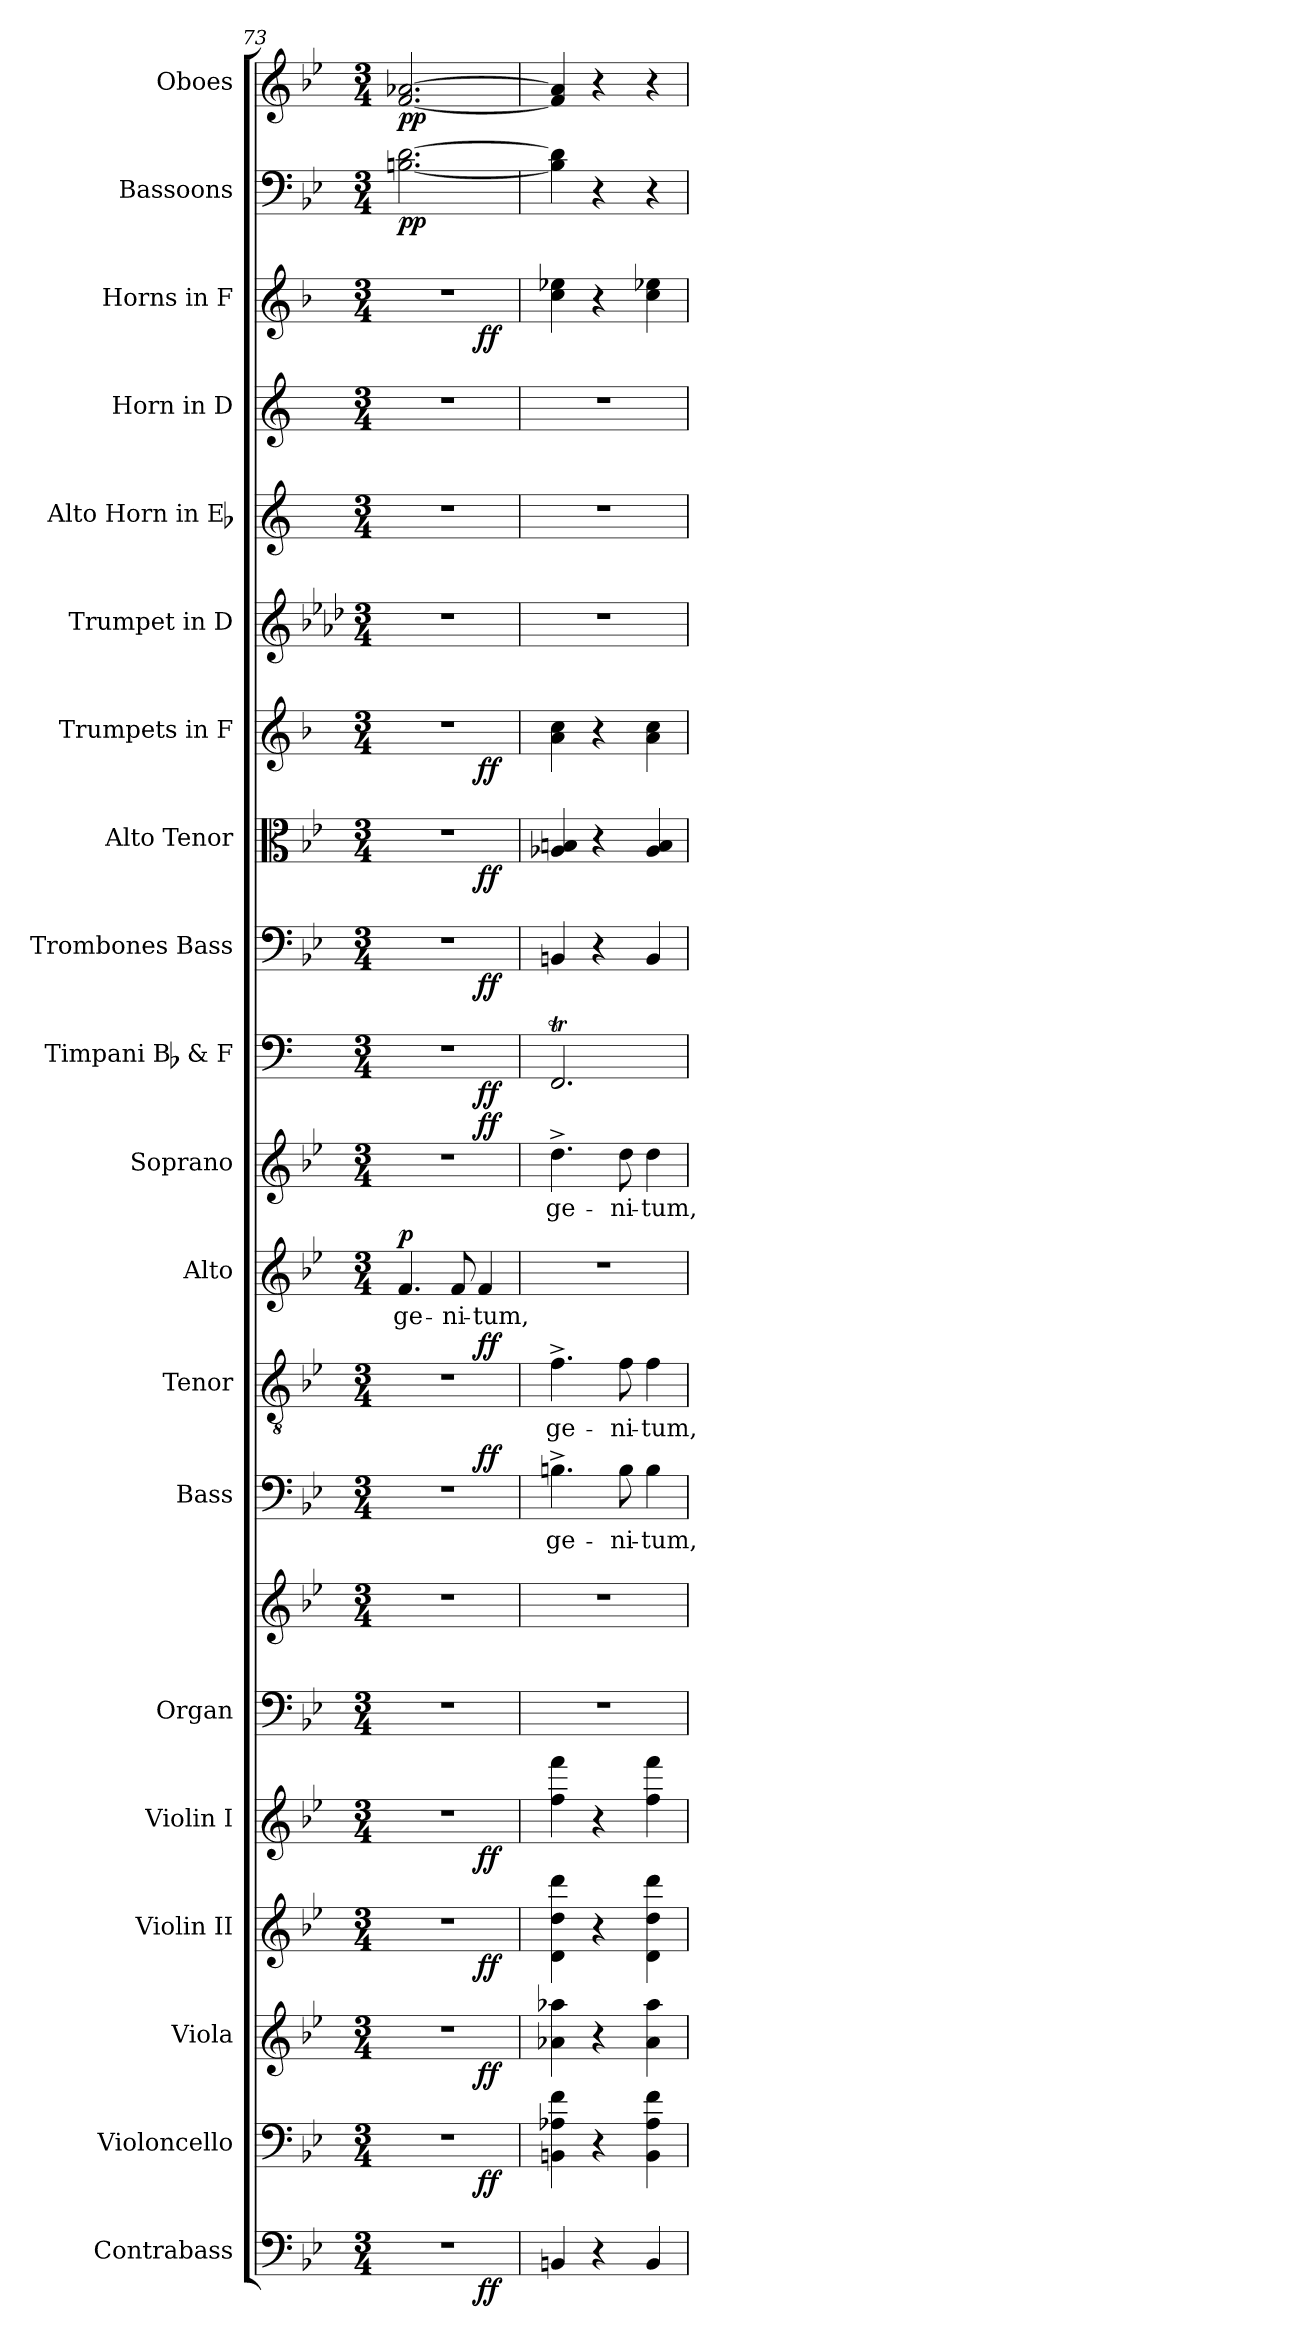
**kern	**dynam	**kern	**dynam	**kern	**dynam	**kern	**dynam	**kern	**dynam	**kern	**kern	**kern	**text	**dynam	**kern	**text	**dynam	**kern	**text	**dynam	**kern	**text	**dynam	**kern	**dynam	**kern	**dynam	**kern	**dynam	**kern	**dynam	**kern	**kern	**kern	**kern	**dynam	**kern	**dynam	**kern	**dynam
*part20	*part20	*part19	*part19	*part18	*part18	*part17	*part17	*part16	*part16	*part15	*part15	*part14	*part14	*part14	*part13	*part13	*part13	*part12	*part12	*part12	*part11	*part11	*part11	*part10	*part10	*part9	*part9	*part8	*part8	*part7	*part7	*part6	*part5	*part4	*part3	*part3	*part2	*part2	*part1	*part1
*staff21	*staff21	*staff20	*staff20	*staff19	*staff19	*staff18	*staff18	*staff17	*staff17	*staff16	*staff15	*staff14	*staff14	*staff14	*staff13	*staff13	*staff13	*staff12	*staff12	*staff12	*staff11	*staff11	*staff11	*staff10	*staff10	*staff9	*staff9	*staff8	*staff8	*staff7	*staff7	*staff6	*staff5	*staff4	*staff3	*staff3	*staff2	*staff2	*staff1	*staff1
*I"Contrabass	*	*I"Violoncello	*	*I"Viola	*	*I"Violin II	*	*I"Violin I	*	*I"Organ	*	*I"Bass	*	*	*I"Tenor	*	*	*I"Alto	*	*	*I"Soprano	*	*	*I"Timpani Bb & F	*	*I"Trombones  Bass	*	*I"Alto Tenor	*	*I"Trumpets in F	*	*I"Trumpet in D	*I"Alto Horn in Eb	*I"Horn in D	*I"Horns in F	*	*I"Bassoons	*	*I"Oboes	*
*I'Cb.	*	*I'Vc.	*	*I'Vla.	*	*I'Vln. II	*	*I'Vln. I	*	*I'Org.	*	*I'B.	*	*	*I'T.	*	*	*I'A.	*	*	*I'S.	*	*	*I'Timp.	*	*	*	*	*	*	*	*	*	*	*I'Hn.	*	*I'Bsn.	*	*I'Ob.	*
*clefF4	*	*clefF4	*	*clefG2	*	*clefG2	*	*clefG2	*	*clefF4	*clefG2	*clefF4	*	*	*clefGv2	*	*	*clefG2	*	*	*clefG2	*	*	*clefF4	*	*clefF4	*	*clefC3	*	*clefG2	*	*clefG2	*clefG2	*clefG2	*clefG2	*	*clefF4	*	*clefG2	*
*ITrd7c12	*	*	*	*	*	*	*	*	*	*	*	*	*	*	*ITrd7c12	*	*	*	*	*	*	*	*	*	*	*	*	*	*	*ITrd4c7	*	*ITrd-1c-2	*ITrd5c8	*ITrd6c10	*ITrd4c7	*	*	*	*	*
*k[b-e-]	*	*k[b-e-]	*	*k[b-e-]	*	*k[b-e-]	*	*k[b-e-]	*	*k[b-e-]	*k[b-e-]	*k[b-e-]	*	*	*k[b-e-]	*	*	*k[b-e-]	*	*	*k[b-e-]	*	*	*k[]	*	*k[b-e-]	*	*k[b-e-]	*	*k[b-e-]	*	*k[b-e-]	*k[f#c#g#d#]	*k[f#c#]	*k[b-e-]	*	*k[b-e-]	*	*k[b-e-]	*
*B-:	*	*B-:	*	*B-:	*	*B-:	*	*B-:	*	*B-:	*B-:	*B-:	*	*	*B-:	*	*	*B-:	*	*	*B-:	*	*	*C:	*	*B-:	*	*B-:	*	*B-:	*	*B-:	*E:	*D:	*B-:	*	*B-:	*	*B-:	*
*M3/4	*	*M3/4	*	*M3/4	*	*M3/4	*	*M3/4	*	*M3/4	*M3/4	*M3/4	*	*	*M3/4	*	*	*M3/4	*	*	*M3/4	*	*	*M3/4	*	*M3/4	*	*M3/4	*	*M3/4	*	*M3/4	*M3/4	*M3/4	*M3/4	*	*M3/4	*	*M3/4	*
=73	=73	=73	=73	=73	=73	=73	=73	=73	=73	=73	=73	=73	=73	=73	=73	=73	=73	=73	=73	=73	=73	=73	=73	=73	=73	=73	=73	=73	=73	=73	=73	=73	=73	=73	=73	=73	=73	=73	=73	=73
!LO:N:vis=1	!	!LO:N:vis=1	!	!LO:N:vis=1	!	!LO:N:vis=1	!	!LO:N:vis=1	!	!LO:N:vis=1	!LO:N:vis=1	!LO:N:vis=1	!	!	!LO:N:vis=1	!	!	!	!	!	!	!	!	!	!	!	!	!	!	!	!	!	!	!	!	!	!	!	!	!
!	!	!	!	!	!	!	!	!	!	!	!	!	!	!	!	!	!	!	!LO:LY:b:color=#000000	!	!LO:N:vis=1	!	!	!LO:N:vis=1	!	!LO:N:vis=1	!	!LO:N:vis=1	!	!LO:N:vis=1	!	!LO:N:vis=1	!LO:N:vis=1	!LO:N:vis=1	!LO:N:vis=1	!	!	!	!	!
*^	*	*^	*	*^	*	*^	*	*^	*	*	*	*^	*	*	*^	*	*	*	*	*	*^	*	*	*^	*	*^	*	*^	*	*^	*	*	*	*	*^	*	*	*	*	*
2.r	2ryy	.	2.r	2ryy	.	2.r	2ryy	.	2.r	2ryy	.	2.r	2ryy	.	2.r	2.r	2.r	2ryy	.	.	2.r	2ryy	.	.	4.fi/	ge-	p	2.r	2ryy	.	.	2.r	2ryy	.	2.r	2ryy	.	2.r	2ryy	.	2.r	2ryy	.	2.r	2.r	2.r	2.r	2ryy	.	[2.Bni\ [2.di	pp	[2.fi/ [2.a-Xi	pp
!	!	!	!	!	!	!	!	!	!	!	!	!	!	!	!	!	!	!	!	!	!	!	!	!	!	!LO:LY:b:color=#000000	!	!	!	!	!	!	!	!	!	!	!	!	!	!	!	!	!	!	!	!	!	!	!	!	!	!	!
.	.	.	.	.	.	.	.	.	.	.	.	.	.	.	.	.	.	.	.	.	.	.	.	.	8fi/	-ni-	.	.	.	.	.	.	.	.	.	.	.	.	.	.	.	.	.	.	.	.	.	.	.	.	.	.	.
!	!	!	!	!	!	!	!	!	!	!	!	!	!	!	!	!	!	!	!	!	!	!	!	!	!	!LO:LY:b:color=#000000	!	!	!	!	!	!	!	!	!	!	!	!	!	!	!	!	!	!	!	!	!	!	!	!	!	!	!
.	4ryy	ff	.	4ryy	ff	.	4ryy	ff	.	4ryy	ff	.	4ryy	ff	.	.	.	4ryy	.	ff	.	4ryy	.	ff	4fi/	-tum,	.	.	4ryy	.	ff	.	4ryy	ff	.	4ryy	ff	.	4ryy	ff	.	4ryy	ff	.	.	.	.	4ryy	ff	.	.	.	.
=74	=74	=74	=74	=74	=74	=74	=74	=74	=74	=74	=74	=74	=74	=74	=74	=74	=74	=74	=74	=74	=74	=74	=74	=74	=74	=74	=74	=74	=74	=74	=74	=74	=74	=74	=74	=74	=74	=74	=74	=74	=74	=74	=74	=74	=74	=74	=74	=74	=74	=74	=74	=74	=74
!	!	!	!	!	!	!	!	!	!	!	!	!	!	!	!LO:N:vis=1	!LO:N:vis=1	!	!	!	!	!	!	!	!	!	!	!	!	!	!	!	!	!	!	!	!	!	!	!	!	!	!	!	!	!	!	!	!	!	!	!	!	!
*v	*v	*	*	*	*	*v	*v	*	*v	*v	*	*v	*v	*	*	*	*v	*v	*	*	*v	*v	*	*	*	*	*	*v	*v	*	*	*v	*v	*	*v	*v	*	*v	*v	*	*v	*v	*	*	*	*	*v	*v	*	*	*	*	*
*	*	*v	*v	*	*	*	*	*	*	*	*	*	*	*	*	*	*	*	*	*	*	*	*	*	*	*	*	*	*	*	*	*	*	*	*	*	*	*	*	*	*
*^	*	*^	*	*^	*	*^	*	*^	*	*	*	*^	*	*	*^	*	*	*	*	*	*^	*	*	*^	*	*^	*	*^	*	*^	*	*	*	*	*^	*	*	*	*	*
!	!	!	!	!	!	!	!	!	!	!	!	!	!	!	!	!	!	!	!LO:LY:b:color=#000000	!	!	!	!	!	!	!	!	!	!	!	!	!	!	!	!	!	!	!	!	!	!	!	!	!	!	!	!	!	!	!	!	!	!
*v	*v	*	*	*	*	*v	*v	*	*v	*v	*	*v	*v	*	*	*	*v	*v	*	*	*v	*v	*	*	*	*	*	*v	*v	*	*	*v	*v	*	*v	*v	*	*v	*v	*	*v	*v	*	*	*	*	*v	*v	*	*	*	*	*
*	*	*v	*v	*	*	*	*	*	*	*	*	*	*	*	*	*	*	*	*	*	*	*	*	*	*	*	*	*	*	*	*	*	*	*	*	*	*	*	*	*	*
*^	*	*^	*	*^	*	*^	*	*^	*	*	*	*^	*	*	*^	*	*	*	*	*	*^	*	*	*^	*	*^	*	*^	*	*^	*	*	*	*	*^	*	*	*	*	*
!	!	!	!	!	!	!	!	!	!	!	!	!	!	!	!	!	!	!	!	!	!	!	!LO:LY:b:color=#000000	!	!LO:N:vis=1	!	!	!	!	!	!	!	!	!	!	!	!	!	!	!	!	!	!	!	!	!	!	!	!	!	!	!	!
*v	*v	*	*	*	*	*v	*v	*	*v	*v	*	*v	*v	*	*	*	*v	*v	*	*	*v	*v	*	*	*	*	*	*v	*v	*	*	*v	*v	*	*v	*v	*	*v	*v	*	*v	*v	*	*	*	*	*v	*v	*	*	*	*	*
*	*	*v	*v	*	*	*	*	*	*	*	*	*	*	*	*	*	*	*	*	*	*	*	*	*	*	*	*	*	*	*	*	*	*	*	*	*	*	*	*	*	*
*^	*	*^	*	*^	*	*^	*	*^	*	*	*	*^	*	*	*^	*	*	*	*	*	*^	*	*	*^	*	*^	*	*^	*	*^	*	*	*	*	*^	*	*	*	*	*
!	!	!	!	!	!	!	!	!	!	!	!	!	!	!	!	!	!	!	!	!	!	!	!	!	!	!	!	!	!	!LO:LY:b:color=#000000	!	!	!	!	!	!	!	!	!	!	!	!	!	!LO:N:vis=1	!LO:N:vis=1	!LO:N:vis=1	!	!	!	!	!	!	!
*v	*v	*	*	*	*	*v	*v	*	*v	*v	*	*v	*v	*	*	*	*v	*v	*	*	*v	*v	*	*	*	*	*	*v	*v	*	*	*v	*v	*	*v	*v	*	*v	*v	*	*v	*v	*	*	*	*	*v	*v	*	*	*	*	*
*	*	*v	*v	*	*	*	*	*	*	*	*	*	*	*	*	*	*	*	*	*	*	*	*	*	*	*	*	*	*	*	*	*	*	*	*	*	*	*	*	*	*
4BBBni/	.	4BBni\ 4A-Xi 4fi	.	4a-Xi\ 4aa-Xi	.	4di\ 4ddi 4dddi	.	4ffi\ 4fffi	.	2.r	2.r	4.Bn^i\	ge-	.	4.F^i\	ge-	.	2.r	.	.	4.dd^i\	ge-	.	2.FFTi/	.	4BBni/	.	4A-Xi/ 4Bni	.	4di\ 4fi	.	2.r	2.r	2.r	4fi\ 4a-Xi	.	4Bi\] 4di]	.	4fi/] 4a-i]	.
4r	.	4r	.	4r	.	4r	.	4r	.	.	.	.	.	.	.	.	.	.	.	.	.	.	.	.	.	4r	.	4r	.	4r	.	.	.	.	4r	.	4r	.	4r	.
!	!	!	!	!	!	!	!	!	!	!	!	!	!LO:LY:b:color=#000000	!	!	!	!	!	!	!	!	!	!	!	!	!	!	!	!	!	!	!	!	!	!	!	!	!	!	!
!	!	!	!	!	!	!	!	!	!	!	!	!	!	!	!	!LO:LY:b:color=#000000	!	!	!	!	!	!	!	!	!	!	!	!	!	!	!	!	!	!	!	!	!	!	!	!
!	!	!	!	!	!	!	!	!	!	!	!	!	!	!	!	!	!	!	!	!	!	!LO:LY:b:color=#000000	!	!	!	!	!	!	!	!	!	!	!	!	!	!	!	!	!	!
.	.	.	.	.	.	.	.	.	.	.	.	8Bi\	-ni-	.	8Fi\	-ni-	.	.	.	.	8ddi\	-ni-	.	.	.	.	.	.	.	.	.	.	.	.	.	.	.	.	.	.
!	!	!	!	!	!	!	!	!	!	!	!	!	!LO:LY:b:color=#000000	!	!	!	!	!	!	!	!	!	!	!	!	!	!	!	!	!	!	!	!	!	!	!	!	!	!	!
!	!	!	!	!	!	!	!	!	!	!	!	!	!	!	!	!LO:LY:b:color=#000000	!	!	!	!	!	!	!	!	!	!	!	!	!	!	!	!	!	!	!	!	!	!	!	!
!	!	!	!	!	!	!	!	!	!	!	!	!	!	!	!	!	!	!	!	!	!	!LO:LY:b:color=#000000	!	!	!	!	!	!	!	!	!	!	!	!	!	!	!	!	!	!
4BBBi/	.	4BBi\ 4A-i 4fi	.	4a-i\ 4aa-i	.	4di\ 4ddi 4dddi	.	4ffi\ 4fffi	.	.	.	4Bi\	-tum,	.	4Fi\	-tum,	.	.	.	.	4ddi\	-tum,	.	.	.	4BBi/	.	4A-i/ 4Bi	.	4di\ 4fi	.	.	.	.	4fi\ 4a-Xi	.	4r	.	4r	.
=	=	=	=	=	=	=	=	=	=	=	=	=	=	=	=	=	=	=	=	=	=	=	=	=	=	=	=	=	=	=	=	=	=	=	=	=	=	=	=	=
*-	*-	*-	*-	*-	*-	*-	*-	*-	*-	*-	*-	*-	*-	*-	*-	*-	*-	*-	*-	*-	*-	*-	*-	*-	*-	*-	*-	*-	*-	*-	*-	*-	*-	*-	*-	*-	*-	*-	*-	*-
